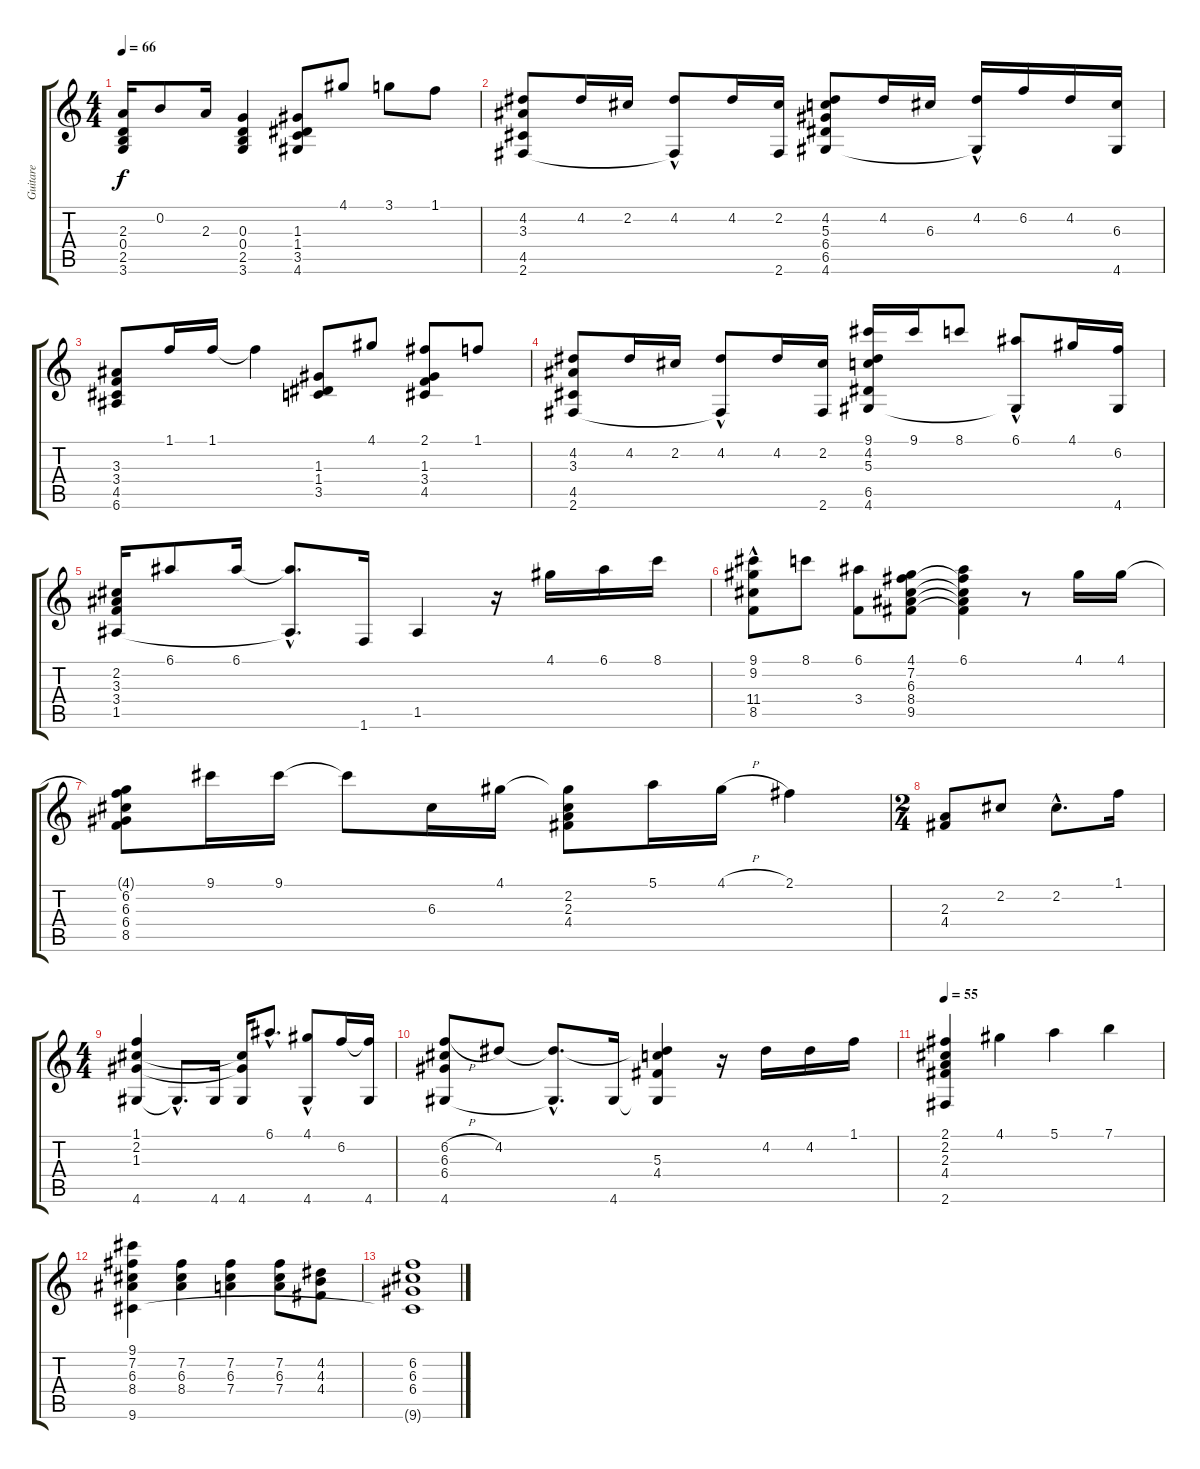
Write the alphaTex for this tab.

\track ("Guitare" "Guitare") {instrument acousticguitarnylon}
\staff {score tabs}
\tuning (E4 B3 G3 D3 A2 E2) {hide}
\ts (4 4)
\tempo 66
\clef g2
\ks c
(2.3 0.4 2.5 3.6).16{dy f} 0.2.8 2.3.16 (0.3 0.4 2.5 3.6).4 (1.3 1.4 3.5 4.6).8 4.1.8 3.1.8 1.1.8 |
(4.2 3.3 4.5 2.6).8 4.2.16 2.2.16 (4.2 2.6{hac t}).8 4.2.16 (2.2 2.6).16 (4.2 5.3 6.4 6.5 4.6).8 4.2.16 6.3.16 (4.2 4.6{hac t}).16 6.2.16 4.2.16 (6.3 4.6).16 |
(3.3 3.4 4.5 6.6).8 1.1.16 1.1.16 1.1{t}.4 (1.3 1.4 3.5).8 4.1.8 (2.1 1.3 3.4 4.5).8 1.1.8 |
(4.2 3.3 4.5 2.6).8 4.2.16 2.2.16 (4.2 2.6{hac t}).8 4.2.16 (2.2 2.6).16 (9.1 4.2 5.3 6.5 4.6).16 9.1.16 8.1.8 (6.1 4.6{hac t}).8 4.1.16 (6.2 4.6).16 |
(2.2 3.3 3.4 1.5).16 6.1.8 6.1.16 (6.1{t} 1.5{hac t}).8{d} 1.6.16 1.5.4 r.16 4.1.16 6.1.16 8.1.16 |
(9.1 9.2{hac} 11.4{hac} 8.5).8 8.1.8 (6.1 3.4).8 (4.1 7.2 6.3 8.4 9.5).8 (6.1 7.2{t} 6.3{t} 8.4{t} 9.5{t}).4 r.8 4.1.16 4.1.16 |
(4.1{t} 6.2 6.3 6.4 8.5).8 9.1.16 9.1.16 9.1{t}.8 6.3.16 4.1.16 (4.1{t} 2.2 2.3 4.4).8 5.1.16 4.1{h}.16 2.1.4 |
\ts (2 4)
(2.3 4.4).8 2.2.8 2.2{hac}.8{d} 1.1.16 |
\ts (4 4)
(1.1 2.2 1.3 4.6).4 4.6{hac t}.8{d} 4.6.16 (2.2{t} 1.3{t} 4.6).16 6.1{hac}.8{d} (4.1 4.6{hac}).8 6.2.16 (6.2{t} 4.6).16 |
(6.2{h} 6.3 6.4 4.6).8 4.2.8 (4.2{t} 4.6{hac t}).8{d} 4.6.16 (4.2{t} 5.3 4.4 4.6{t}).4 r.16 4.2.16 4.2.16 1.1.16 |
\tempo 55
(2.1 2.2 2.3 4.4 2.6).4 4.1.4 5.1.4 7.1.4 |
(9.1 7.2 6.3 8.4 9.6).4 (7.2 6.3 8.4).4 (7.2 6.3 7.4).4 (7.2 6.3 7.4).8 (4.2 4.3 4.4).8 |
(6.2 6.3 6.4 9.6{t}).1
